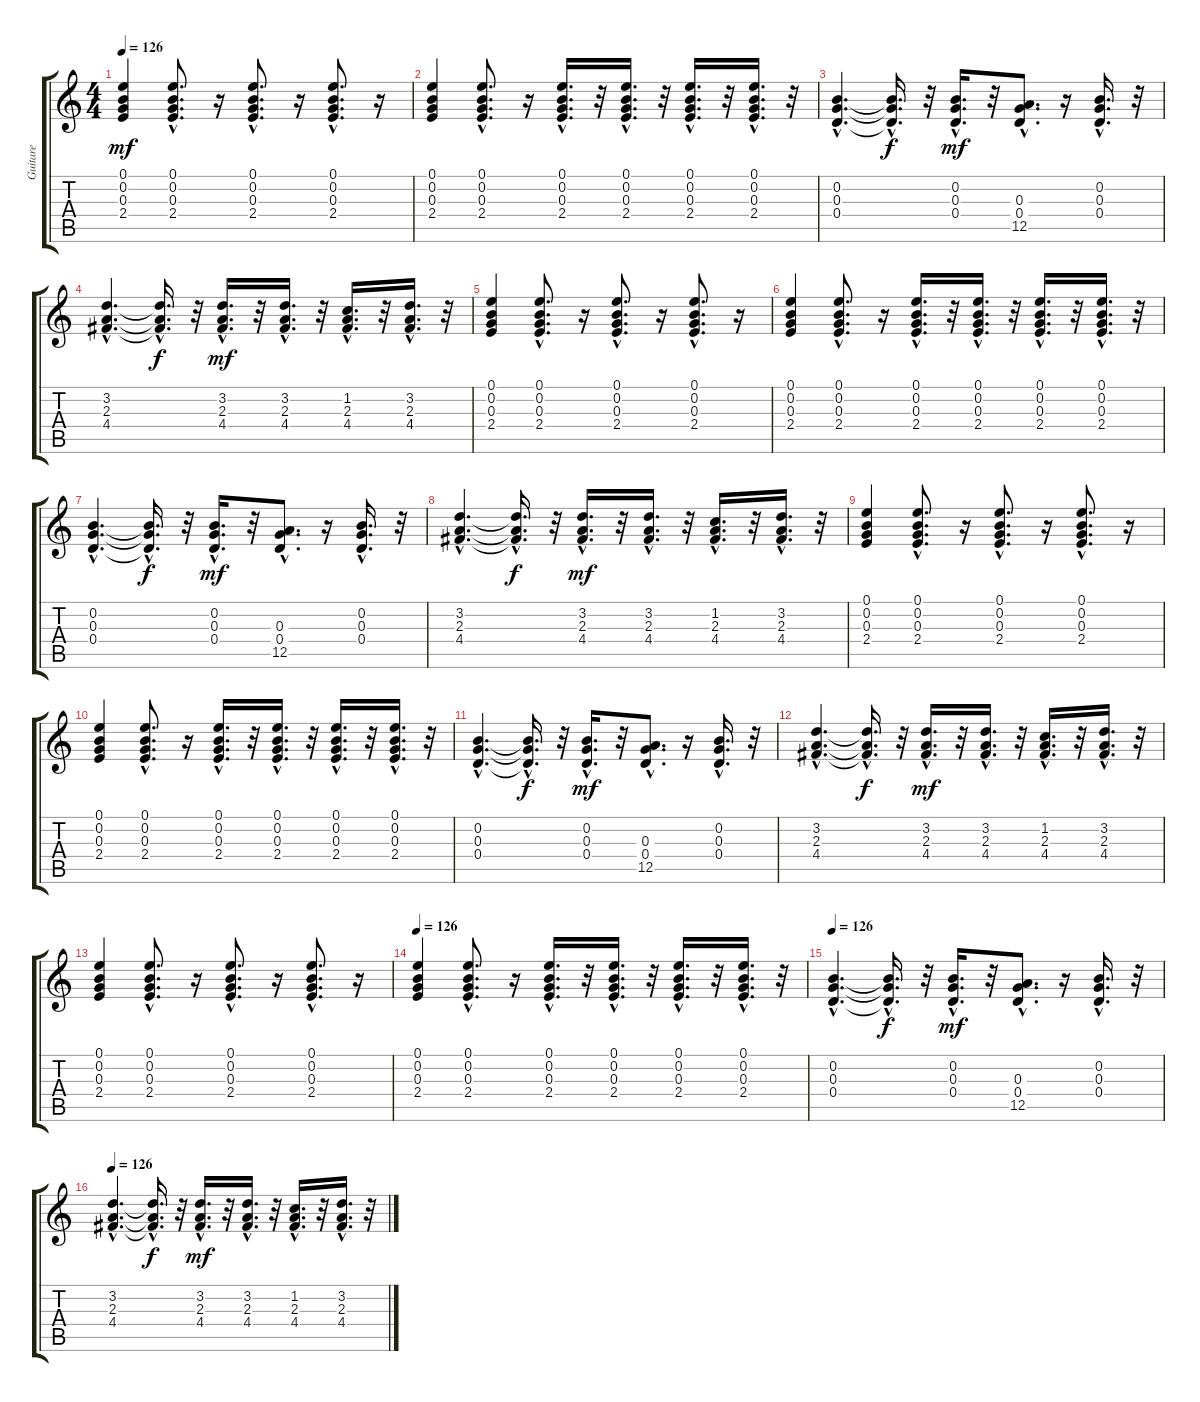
\track ("Guitare" "Guitare") {instrument acousticguitarnylon}
\staff {score tabs}
\tuning (E4 B3 G3 D3 A2 E2) {hide}
\ts (4 4)
\tempo 126
\clef g2
\ks c
(0.1 0.2 0.3 2.4).4{dy mf} (0.1{hac} 0.2{hac} 0.3{hac} 2.4{hac}).8{d} r.16 (0.1{hac} 0.2{hac} 0.3{hac} 2.4{hac}).8{d} r.16 (0.1{hac} 0.2{hac} 0.3{hac} 2.4{hac}).8{d} r.16 |
(0.1 0.2 0.3 2.4).4 (0.1{hac} 0.2{hac} 0.3{hac} 2.4{hac}).8{d} r.16 (0.1{hac} 0.2{hac} 0.3{hac} 2.4{hac}).16{d} r.32 (0.1{hac} 0.2{hac} 0.3{hac} 2.4{hac}).16{d} r.32 (0.1{hac} 0.2{hac} 0.3{hac} 2.4{hac}).16{d} r.32 (0.1{hac} 0.2{hac} 0.3{hac} 2.4{hac}).16{d} r.32 |
(0.2{hac} 0.3{hac} 0.4{hac}).4{d} (0.2{hac t} 0.3{hac t} 0.4{hac t}).16{d dy f} r.32 (0.2{hac} 0.3{hac} 0.4{hac}).16{d dy mf} r.32 (0.3{hac} 0.4{hac} 12.5{hac}).8{d} r.16 (0.2{hac} 0.3{hac} 0.4{hac}).16{d} r.32 |
(3.2{hac} 2.3{hac} 4.4{hac}).4{d} (3.2{hac t} 2.3{hac t} 4.4{hac t}).16{d dy f} r.32 (3.2{hac} 2.3{hac} 4.4{hac}).16{d dy mf} r.32 (3.2{hac} 2.3{hac} 4.4{hac}).16{d} r.32 (1.2{hac} 2.3{hac} 4.4{hac}).16{d} r.32 (3.2{hac} 2.3{hac} 4.4{hac}).16{d} r.32 |
(0.1 0.2 0.3 2.4).4 (0.1{hac} 0.2{hac} 0.3{hac} 2.4{hac}).8{d} r.16 (0.1{hac} 0.2{hac} 0.3{hac} 2.4{hac}).8{d} r.16 (0.1{hac} 0.2{hac} 0.3{hac} 2.4{hac}).8{d} r.16 |
(0.1 0.2 0.3 2.4).4 (0.1{hac} 0.2{hac} 0.3{hac} 2.4{hac}).8{d} r.16 (0.1{hac} 0.2{hac} 0.3{hac} 2.4{hac}).16{d} r.32 (0.1{hac} 0.2{hac} 0.3{hac} 2.4{hac}).16{d} r.32 (0.1{hac} 0.2{hac} 0.3{hac} 2.4{hac}).16{d} r.32 (0.1{hac} 0.2{hac} 0.3{hac} 2.4{hac}).16{d} r.32 |
(0.2{hac} 0.3{hac} 0.4{hac}).4{d} (0.2{hac t} 0.3{hac t} 0.4{hac t}).16{d dy f} r.32 (0.2{hac} 0.3{hac} 0.4{hac}).16{d dy mf} r.32 (0.3{hac} 0.4{hac} 12.5{hac}).8{d} r.16 (0.2{hac} 0.3{hac} 0.4{hac}).16{d} r.32 |
(3.2{hac} 2.3{hac} 4.4{hac}).4{d} (3.2{hac t} 2.3{hac t} 4.4{hac t}).16{d dy f} r.32 (3.2{hac} 2.3{hac} 4.4{hac}).16{d dy mf} r.32 (3.2{hac} 2.3{hac} 4.4{hac}).16{d} r.32 (1.2{hac} 2.3{hac} 4.4{hac}).16{d} r.32 (3.2{hac} 2.3{hac} 4.4{hac}).16{d} r.32 |
(0.1 0.2 0.3 2.4).4 (0.1{hac} 0.2{hac} 0.3{hac} 2.4{hac}).8{d} r.16 (0.1{hac} 0.2{hac} 0.3{hac} 2.4{hac}).8{d} r.16 (0.1{hac} 0.2{hac} 0.3{hac} 2.4{hac}).8{d} r.16 |
(0.1 0.2 0.3 2.4).4 (0.1{hac} 0.2{hac} 0.3{hac} 2.4{hac}).8{d} r.16 (0.1{hac} 0.2{hac} 0.3{hac} 2.4{hac}).16{d} r.32 (0.1{hac} 0.2{hac} 0.3{hac} 2.4{hac}).16{d} r.32 (0.1{hac} 0.2{hac} 0.3{hac} 2.4{hac}).16{d} r.32 (0.1{hac} 0.2{hac} 0.3{hac} 2.4{hac}).16{d} r.32 |
(0.2{hac} 0.3{hac} 0.4{hac}).4{d} (0.2{hac t} 0.3{hac t} 0.4{hac t}).16{d dy f} r.32 (0.2{hac} 0.3{hac} 0.4{hac}).16{d dy mf} r.32 (0.3{hac} 0.4{hac} 12.5{hac}).8{d} r.16 (0.2{hac} 0.3{hac} 0.4{hac}).16{d} r.32 |
(3.2{hac} 2.3{hac} 4.4{hac}).4{d} (3.2{hac t} 2.3{hac t} 4.4{hac t}).16{d dy f} r.32 (3.2{hac} 2.3{hac} 4.4{hac}).16{d dy mf} r.32 (3.2{hac} 2.3{hac} 4.4{hac}).16{d} r.32 (1.2{hac} 2.3{hac} 4.4{hac}).16{d} r.32 (3.2{hac} 2.3{hac} 4.4{hac}).16{d} r.32 |
(0.1 0.2 0.3 2.4).4 (0.1{hac} 0.2{hac} 0.3{hac} 2.4{hac}).8{d} r.16 (0.1{hac} 0.2{hac} 0.3{hac} 2.4{hac}).8{d} r.16 (0.1{hac} 0.2{hac} 0.3{hac} 2.4{hac}).8{d} r.16 |
\tempo 126
(0.1 0.2 0.3 2.4).4 (0.1{hac} 0.2{hac} 0.3{hac} 2.4{hac}).8{d} r.16 (0.1{hac} 0.2{hac} 0.3{hac} 2.4{hac}).16{d} r.32 (0.1{hac} 0.2{hac} 0.3{hac} 2.4{hac}).16{d} r.32 (0.1{hac} 0.2{hac} 0.3{hac} 2.4{hac}).16{d} r.32 (0.1{hac} 0.2{hac} 0.3{hac} 2.4{hac}).16{d} r.32 |
\tempo 126
(0.2{hac} 0.3{hac} 0.4{hac}).4{d} (0.2{hac t} 0.3{hac t} 0.4{hac t}).16{d dy f} r.32 (0.2{hac} 0.3{hac} 0.4{hac}).16{d dy mf} r.32 (0.3{hac} 0.4{hac} 12.5{hac}).8{d} r.16 (0.2{hac} 0.3{hac} 0.4{hac}).16{d} r.32 |
\tempo 126
(3.2{hac} 2.3{hac} 4.4{hac}).4{d} (3.2{hac t} 2.3{hac t} 4.4{hac t}).16{d dy f} r.32 (3.2{hac} 2.3{hac} 4.4{hac}).16{d dy mf} r.32 (3.2{hac} 2.3{hac} 4.4{hac}).16{d} r.32 (1.2{hac} 2.3{hac} 4.4{hac}).16{d} r.32 (3.2{hac} 2.3{hac} 4.4{hac}).16{d} r.32
